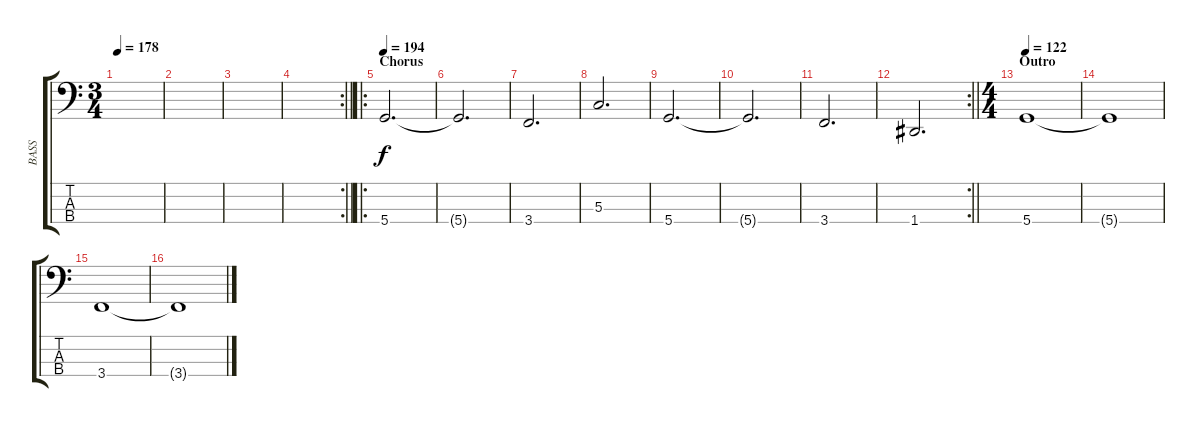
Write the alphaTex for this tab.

\track ("BASS" "BASS") {instrument electricbassfinger}
\staff {score tabs}
\tuning (F2 C2 G1 D1) {hide}
\ts (3 4)
\tempo 178
\clef f4
\ks c
|
|
|
\rc 2
\barLineRight lightlight
|
\ro
\section ("" "Chorus")
\tempo 194
5.4.2{d} |
5.4{t}.2{d} |
3.4.2{d} |
5.3.2{d} |
5.4.2{d} |
5.4{t}.2{d} |
3.4.2{d} |
\rc 2
\barLineRight lightlight
1.4.2{d} |
\ts (4 4)
\section ("" "Outro")
\tempo 122
5.4.1 |
5.4{t}.1 |
3.4.1 |
3.4{t}.1
